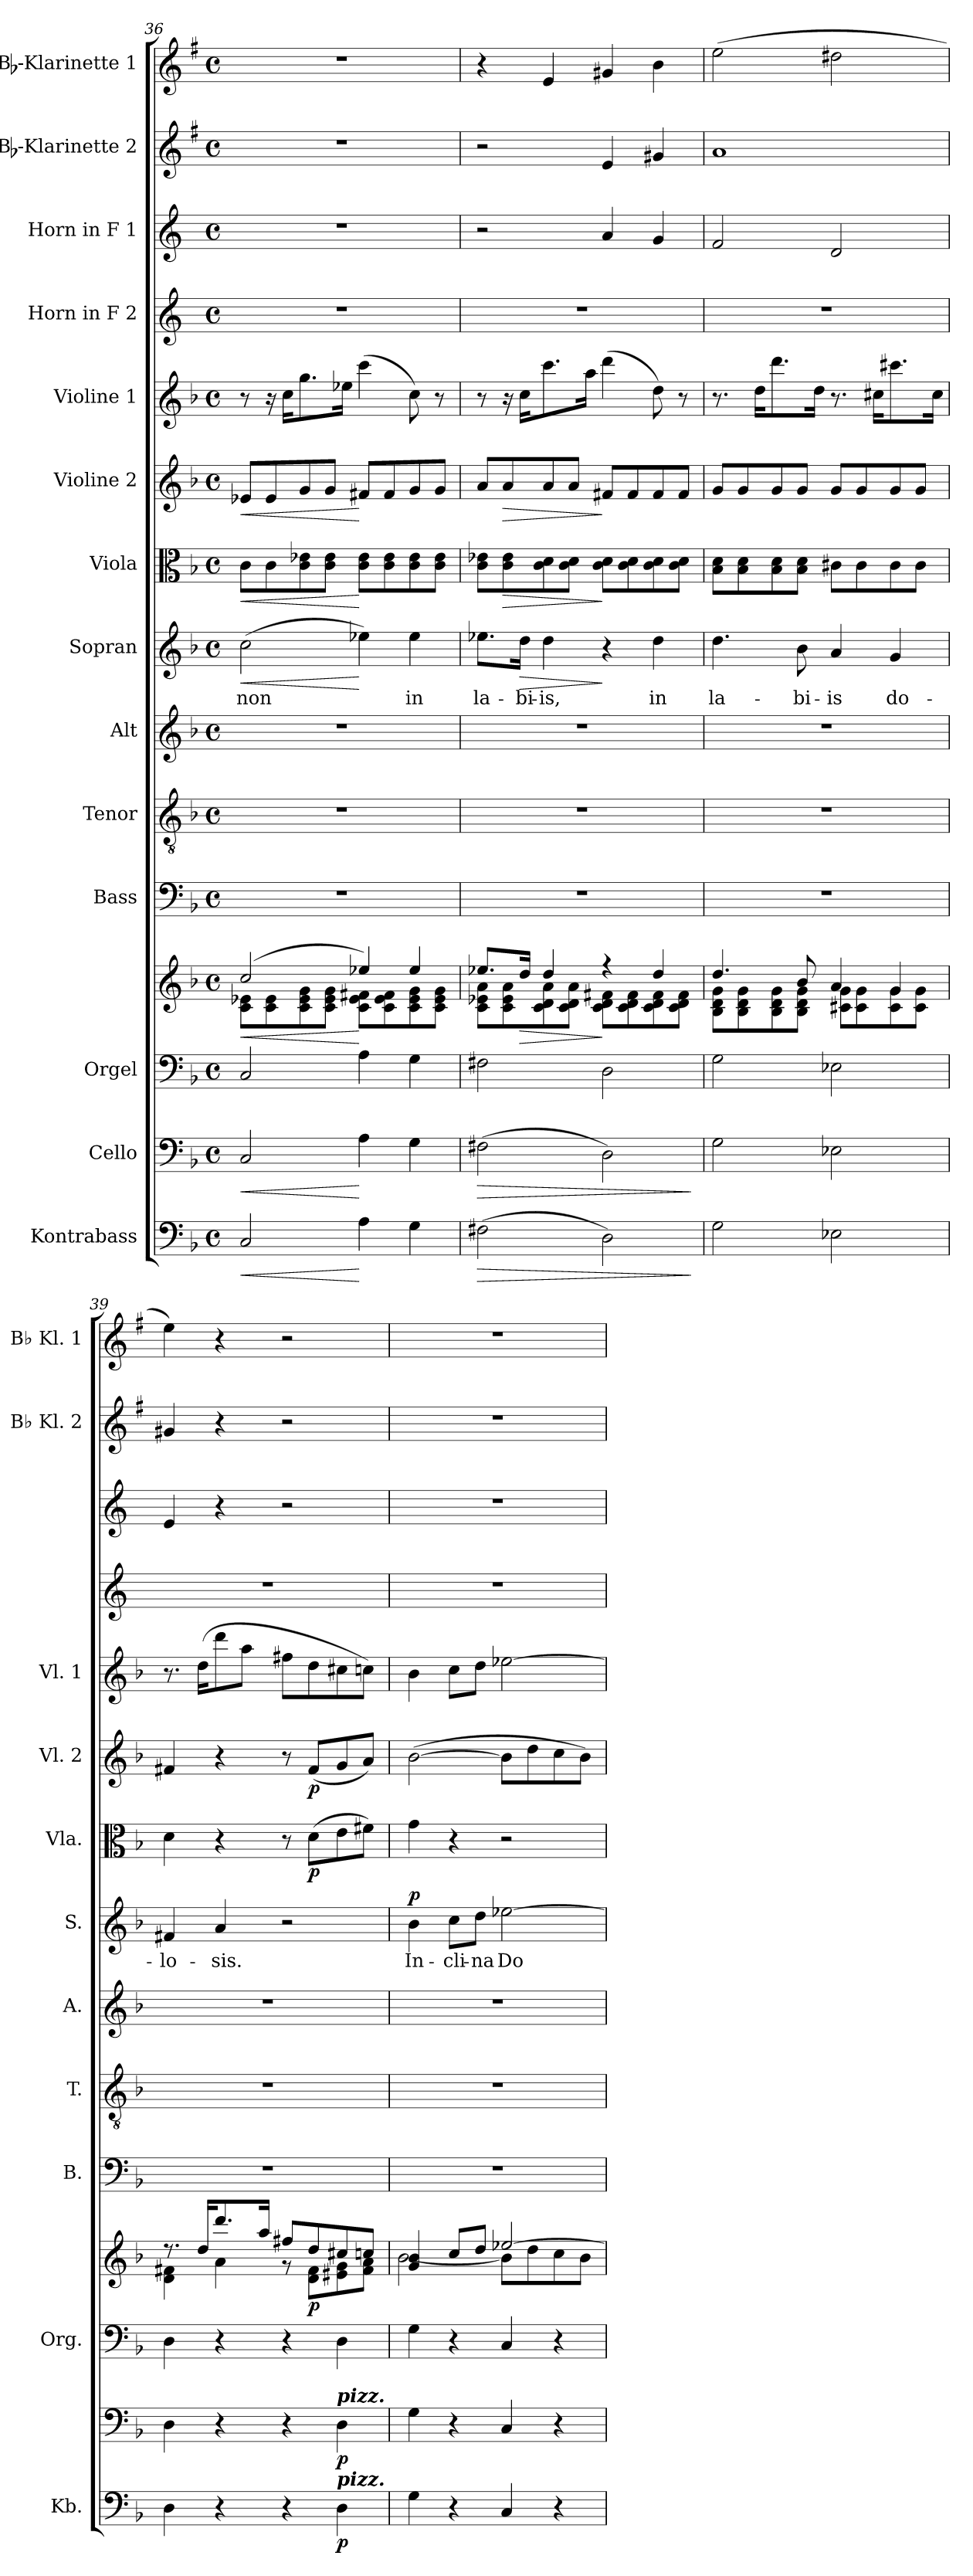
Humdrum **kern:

**kern	**dynam	**kern	**dynam	**kern	**kern	**dynam	**kern	**kern	**kern	**kern	**text	**dynam	**kern	**dynam	**kern	**dynam	**kern	**kern	**kern	**kern	**kern
*part14	*part14	*part13	*part13	*part12	*part12	*part12	*part11	*part10	*part9	*part8	*part8	*part8	*part7	*part7	*part6	*part6	*part5	*part4	*part3	*part2	*part1
*staff15	*staff15	*staff14	*staff14	*staff13	*staff12	*staff12/13	*staff11	*staff10	*staff9	*staff8	*staff8	*staff8	*staff7	*staff7	*staff6	*staff6	*staff5	*staff4	*staff3	*staff2	*staff1
*I"Kontrabass	*	*I"Cello	*	*I"Orgel	*	*	*I"Bass	*I"Tenor	*I"Alt	*I"Sopran	*	*	*I"Viola	*	*I"Violine 2	*	*I"Violine 1	*I"Horn in F 2	*I"Horn in F 1	*I"Bb-Klarinette 2	*I"Bb-Klarinette 1
*I'Kb.	*	*	*	*I'Org.	*	*	*I'B.	*I'T.	*I'A.	*I'S.	*	*	*I'Vla.	*	*I'Vl. 2	*	*I'Vl. 1	*	*	*I'Bb Kl. 2	*I'Bb Kl. 1
*clefF4	*	*clefF4	*	*clefF4	*clefG2	*	*clefF4	*clefGv2	*clefG2	*clefG2	*	*	*clefC3	*	*clefG2	*	*clefG2	*clefG2	*clefG2	*clefG2	*clefG2
*ITrd7c12	*	*	*	*	*	*	*	*	*	*	*	*	*	*	*	*	*	*ITrd4c7	*ITrd4c7	*ITrd1c2	*ITrd1c2
*k[b-]	*	*k[b-]	*	*k[b-]	*k[b-]	*	*k[b-]	*k[b-]	*k[b-]	*k[b-]	*	*	*k[b-]	*	*k[b-]	*	*k[b-]	*k[b-]	*k[b-]	*k[b-]	*k[b-]
*F:	*	*F:	*	*F:	*F:	*	*F:	*F:	*F:	*F:	*	*	*F:	*	*F:	*	*F:	*F:	*F:	*F:	*F:
*M4/4	*	*M4/4	*	*M4/4	*M4/4	*	*M4/4	*M4/4	*M4/4	*M4/4	*	*	*M4/4	*	*M4/4	*	*M4/4	*M4/4	*M4/4	*M4/4	*M4/4
*met(c)	*	*met(c)	*	*met(c)	*met(c)	*	*met(c)	*met(c)	*met(c)	*met(c)	*	*	*met(c)	*	*met(c)	*	*met(c)	*met(c)	*met(c)	*met(c)	*met(c)
=36	=36	=36	=36	=36	=36	=36	=36	=36	=36	=36	=36	=36	=36	=36	=36	=36	=36	=36	=36	=36	=36
!	!LO:HP:b	!	!LO:HP:b	!	!	!LO:HP:b	!	!	!	!	!LO:LY:b	!LO:HP:b	!	!LO:HP:b	!	!LO:HP:b	!	!	!	!	!
*	*	*	*	*	*^	*	*	*	*	*	*	*	*	*	*	*	*	*	*	*	*
2CC/	<	2C/	<	2C/	(2cc/	8c\ 8e-X\L	<	1r	1r	1r	(>2cc\	non	<	8c\L	<	8e-X/L	<	8r	1r	1r	1r	1r
.	.	.	.	.	.	8c\ 8e-\	.	.	.	.	.	.	.	8c\	.	8e-/	.	16r	.	.	.	.
.	.	.	.	.	.	.	.	.	.	.	.	.	.	.	.	.	.	16cc\KL	.	.	.	.
.	.	.	.	.	.	8c\ 8e-\ 8g\	.	.	.	.	.	.	.	8c\ 8e-X\	.	8g/	.	8.gg\	.	.	.	.
.	.	.	.	.	.	8c\ 8e-\ 8g\J	.	.	.	.	.	.	.	8c\ 8e-\J	.	8g/J	.	.	.	.	.	.
.	.	.	.	.	.	.	.	.	.	.	.	.	.	.	.	.	.	16ee-X\Jk	.	.	.	.
4AA\	[	4A\	[	4A\	4ee-X/)	8c\ 8e-\ 8f#X\L	[	.	.	.	4ee-X\)	.	[	8c\ 8e-\L	[	8f#X/L	[	(>4ccc\	.	.	.	.
.	.	.	.	.	.	8c\ 8e-\ 8f#\	.	.	.	.	.	.	.	8c\ 8e-\	.	8f#/	.	.	.	.	.	.
!	!	!	!	!	!	!	!	!	!	!	!	!LO:LY:b	!	!	!	!	!	!	!	!	!	!
4GG\	.	4G\	.	4G\	4ee-/	8c\ 8e-\ 8g\	.	.	.	.	4ee-\	in	.	8c\ 8e-\	.	8g/	.	8cc\)	.	.	.	.
.	.	.	.	.	.	8c\ 8e-\ 8g\J	.	.	.	.	.	.	.	8c\ 8e-\J	.	8g/J	.	8r	.	.	.	.
=37	=37	=37	=37	=37	=37	=37	=37	=37	=37	=37	=37	=37	=37	=37	=37	=37	=37	=37	=37	=37	=37	=37
!	!LO:HP:b	!	!LO:HP:b	!	!	!	!	!	!	!	!	!LO:LY:b	!	!	!	!	!	!	!	!	!	!
(>2FF#X\	>	(>2F#X\	>	2F#X\	8.ee-X/L	8c\ 8e-X\ 8a\L	.	1r	1r	1r	8.ee-X\L	la-	.	8c\ 8e-X\L	.	8a/L	.	8r	1r	2r	2r	4r
!	!	!	!	!	!	!	!	!	!	!	!	!	!	!	!LO:HP:b	!	!LO:HP:b	!	!	!	!	!
.	.	.	.	.	.	8c\ 8e-\ 8a\	.	.	.	.	.	.	.	8c\ 8e-\	>	8a/	>	16r	.	.	.	.
!	!	!	!	!	!	!	!LO:HP:b	!	!	!	!	!LO:LY:b	!LO:HP:b	!	!	!	!	!	!	!	!	!
.	.	.	.	.	16dd/Jk	.	>	.	.	.	16dd\Jk	-bi-	>	.	.	.	.	16cc\KL	.	.	.	.
!	!	!	!	!	!	!	!	!	!	!	!	!LO:LY:b	!	!	!	!	!	!	!	!	!	!
.	.	.	.	.	4dd/	8c\ 8d\ 8a\	.	.	.	.	4dd\	-is,	.	8c\ 8d\	.	8a/	.	8.ccc\	.	.	.	4d/
.	.	.	.	.	.	8c\ 8d\ 8a\J	.	.	.	.	.	.	.	8c\ 8d\J	.	8a/J	.	.	.	.	.	.
.	.	.	.	.	.	.	.	.	.	.	.	.	.	.	.	.	.	16aa\Jk	.	.	.	.
2DD\)	.	2D\)	.	2D\	4ree	8c\ 8d\ 8f#X\L	]	.	.	.	4r	.	]	8c\ 8d\L	]	8f#X/L	]	(>4ddd\	.	4d/	4d/	4f#X/
.	.	.	.	.	.	8c\ 8d\ 8f#\	.	.	.	.	.	.	.	8c\ 8d\	.	8f#/	.	.	.	.	.	.
!	!	!	!	!	!	!	!	!	!	!	!	!LO:LY:b	!	!	!	!	!	!	!	!	!	!
.	.	.	.	.	4dd/	8c\ 8d\ 8f#\	.	.	.	.	4dd\	in	.	8c\ 8d\	.	8f#/	.	8dd\)	.	4c/	4f#X/	4a\
.	.	.	.	.	.	8c\ 8d\ 8f#\J	.	.	.	.	.	.	.	8c\ 8d\J	.	8f#/J	.	8r	.	.	.	.
*	*	*	*	*	*v	*v	*	*	*	*	*	*	*	*	*	*	*	*	*	*	*	*
.	]	.	]	.	.	.	.	.	.	.	.	.	.	.	.	.	.	.	.	.	.
=38	=38	=38	=38	=38	=38	=38	=38	=38	=38	=38	=38	=38	=38	=38	=38	=38	=38	=38	=38	=38	=38
*	*	*	*	*	*^	*	*	*	*	*	*	*	*	*	*	*	*	*	*	*	*
!	!	!	!	!	!	!	!	!	!	!	!	!LO:LY:b	!	!	!	!	!	!	!	!	!	!
2GG\	.	2G\	.	2G\	4.dd/	8B-\ 8d\ 8g\L	.	1r	1r	1r	4.dd\	la-	.	8B-\ 8d\L	.	8g/L	.	8.r	1r	2B-/	1g	(>2dd\
.	.	.	.	.	.	8B-\ 8d\ 8g\	.	.	.	.	.	.	.	8B-\ 8d\	.	8g/	.	.	.	.	.	.
.	.	.	.	.	.	.	.	.	.	.	.	.	.	.	.	.	.	16dd\KL	.	.	.	.
.	.	.	.	.	.	8B-\ 8d\ 8g\	.	.	.	.	.	.	.	8B-\ 8d\	.	8g/	.	8.ddd\	.	.	.	.
!	!	!	!	!	!	!	!	!	!	!	!	!LO:LY:b	!	!	!	!	!	!	!	!	!	!
.	.	.	.	.	8b-/	8B-\ 8d\ 8g\J	.	.	.	.	8b-\	-bi-	.	8B-\ 8d\J	.	8g/J	.	.	.	.	.	.
.	.	.	.	.	.	.	.	.	.	.	.	.	.	.	.	.	.	16dd\Jk	.	.	.	.
!	!	!	!	!	!	!	!	!	!	!	!	!LO:LY:b	!	!	!	!	!	!	!	!	!	!
2EE-X\	.	2E-X\	.	2E-X\	4a/	8c#X\ 8g\L	.	.	.	.	4a/	-is	.	8c#X\L	.	8g/L	.	8.r	.	2G/	.	2cc#X\
.	.	.	.	.	.	8c#\ 8g\	.	.	.	.	.	.	.	8c#\	.	8g/	.	.	.	.	.	.
.	.	.	.	.	.	.	.	.	.	.	.	.	.	.	.	.	.	16cc#X\KL	.	.	.	.
!	!	!	!	!	!	!	!	!	!	!	!	!LO:LY:b	!	!	!	!	!	!	!	!	!	!
.	.	.	.	.	4g/	8c#\ 8g\	.	.	.	.	4g/	do-	.	8c#\	.	8g/	.	8.ccc#X\	.	.	.	.
.	.	.	.	.	.	8c#\ 8g\J	.	.	.	.	.	.	.	8c#\J	.	8g/J	.	.	.	.	.	.
.	.	.	.	.	.	.	.	.	.	.	.	.	.	.	.	.	.	16cc#\Jk	.	.	.	.
!!LO:PB:g=z
=39	=39	=39	=39	=39	=39	=39	=39	=39	=39	=39	=39	=39	=39	=39	=39	=39	=39	=39	=39	=39	=39	=39
!	!	!	!	!	!	!	!	!	!	!	!	!LO:LY:b	!	!	!	!	!	!	!	!	!	!
4DD\	.	4D\	.	4D\	8.rdd	4d\ 4f#X\	.	1r	1r	1r	4f#X/	-lo-	.	4d\	.	4f#X/	.	8.r	1r	4A/	4f#X/	4dd\)
.	.	.	.	.	16dd/KL	.	.	.	.	.	.	.	.	.	.	.	.	(>16dd\KL	.	.	.	.
!	!	!	!	!	!	!	!	!	!	!	!	!LO:LY:b	!	!	!	!	!	!	!	!	!	!
4r	.	4r	.	4r	8.ddd/	4a\	.	.	.	.	4a/	-sis.	.	4r	.	4r	.	8ddd\	.	4r	4r	4r
.	.	.	.	.	.	.	.	.	.	.	.	.	.	.	.	.	.	8aa\J	.	.	.	.
.	.	.	.	.	16aa/Jk	.	.	.	.	.	.	.	.	.	.	.	.	.	.	.	.	.
4r	.	4r	.	4r	8ff#X/L	8rg	.	.	.	.	2r	.	.	8r	.	8r	.	8ff#X\L	.	2r	2r	2r
!	!	!	!	!	!	!	!LO:DY:b	!	!	!	!	!	!	!	!LO:DY:b	!	!LO:DY:b	!	!	!	!	!
.	.	.	.	.	8dd/	8d\ 8f#\L	p	.	.	.	.	.	.	(>8d\L	p	(<8f#/L	p	8dd\	.	.	.	.
!	!	!LO:TX:a:Bi:t=pizz.	!	!	!	!	!	!	!	!	!	!	!	!	!	!	!	!	!	!	!	!
!LO:TX:a:Bi:t=pizz.	!	!	!	!	!	!	!	!	!	!	!	!	!	!	!	!	!	!	!	!	!	!
!	!LO:DY:b	!	!LO:DY:b	!	!	!	!	!	!	!	!	!	!	!	!	!	!	!	!	!	!	!
4DD\	p	4D\	p	4D\	8cc#X/	8e#X\ 8g\	.	.	.	.	.	.	.	8e\	.	8g/	.	8cc#X\	.	.	.	.
.	.	.	.	.	8ccn/J	8f#\ 8a\J	.	.	.	.	.	.	.	8f#X\J)	.	8a/J)	.	8ccn\J)	.	.	.	.
=40	=40	=40	=40	=40	=40	=40	=40	=40	=40	=40	=40	=40	=40	=40	=40	=40	=40	=40	=40	=40	=40	=40
!	!	!	!	!	!	!	!	!	!	!	!	!LO:LY:b	!LO:DY:a	!	!	!	!	!	!	!	!	!
4GG\	.	4G\	.	4G\	4g/ 4b-/	[<2b-\	.	1r	1r	1r	4b-\	In-	p	4g\	.	(>[2b-\	.	4b-\	1r	1r	1r	1r
!	!	!	!	!	!	!	!	!	!	!	!	!LO:LY:b	!	!	!	!	!	!	!	!	!	!
4r	.	4r	.	4r	8cc/L	.	.	.	.	.	8cc\L	-cli-	.	4r	.	.	.	8cc\L	.	.	.	.
!	!	!	!	!	!	!	!	!	!	!	!	!LO:LY:b	!	!	!	!	!	!	!	!	!	!
.	.	.	.	.	8dd/J	.	.	.	.	.	8dd\J	-na	.	.	.	.	.	8dd\J	.	.	.	.
!	!	!	!	!	!	!	!	!	!	!	!	!LO:LY:b	!	!	!	!	!	!	!	!	!	!
4CC/	.	4C/	.	4C/	[>2ee-X/	8b-\L]	.	.	.	.	[2ee-X\	Do-	.	2r	.	8b-\L]	.	[2ee-X\	.	.	.	.
.	.	.	.	.	.	8dd\	.	.	.	.	.	.	.	.	.	8dd\	.	.	.	.	.	.
4r	.	4r	.	4r	.	8cc\	.	.	.	.	.	.	.	.	.	8cc\	.	.	.	.	.	.
.	.	.	.	.	.	8b-\J	.	.	.	.	.	.	.	.	.	8b-\J)	.	.	.	.	.	.
*	*	*	*	*	*v	*v	*	*	*	*	*	*	*	*	*	*	*	*	*	*	*	*
=	=	=	=	=	=	=	=	=	=	=	=	=	=	=	=	=	=	=	=	=	=
*-	*-	*-	*-	*-	*-	*-	*-	*-	*-	*-	*-	*-	*-	*-	*-	*-	*-	*-	*-	*-	*-
